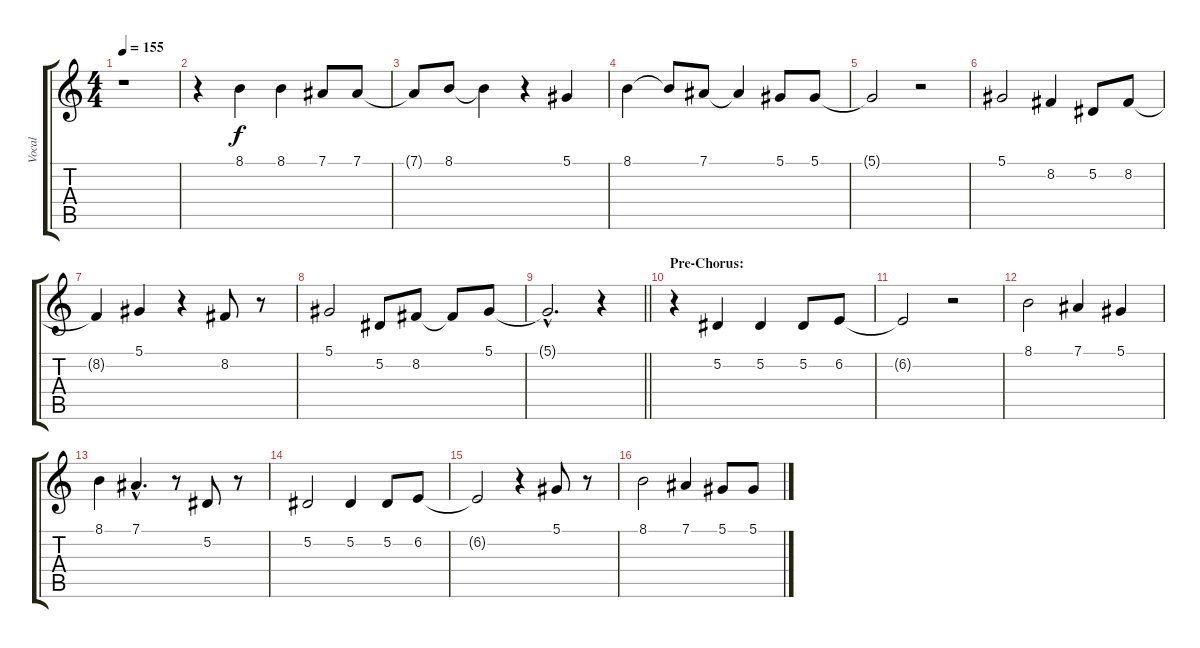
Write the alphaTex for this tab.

\track ("Vocal" "Vocal") {instrument oboe}
\staff {score tabs}
\tuning (Eb4 Bb3 Gb3 Db3 Ab2 Eb2) {hide}
\ts (4 4)
\tempo 155
\clef g2
\ks c
r.1{dy f} |
r.4 8.1.4 8.1.4 7.1.8 7.1.8 |
7.1{t}.8 8.1.8 8.1{t}.4 r.4 5.1.4 |
8.1.4 8.1{t}.8 7.1.8 7.1{t}.4 5.1.8 5.1.8 |
5.1{t}.2 r.2 |
5.1.2 8.2.4 5.2.8 8.2.8 |
8.2{t}.4 5.1.4 r.4 8.2.8 r.8 |
5.1.2 5.2.8 8.2.8 8.2{t}.8 5.1.8 |
\barLineRight lightlight
5.1{hac t}.2{d} r.4 |
\section ("" "Pre-Chorus:")
r.4 5.2.4 5.2.4 5.2.8 6.2.8 |
6.2{t}.2 r.2 |
8.1.2 7.1.4 5.1.4 |
8.1.4 7.1{hac}.4{d} r.8 5.2.8 r.8 |
5.2.2 5.2.4 5.2.8 6.2.8 |
6.2{t}.2 r.4 5.1.8 r.8 |
8.1.2 7.1.4 5.1.8 5.1.8
